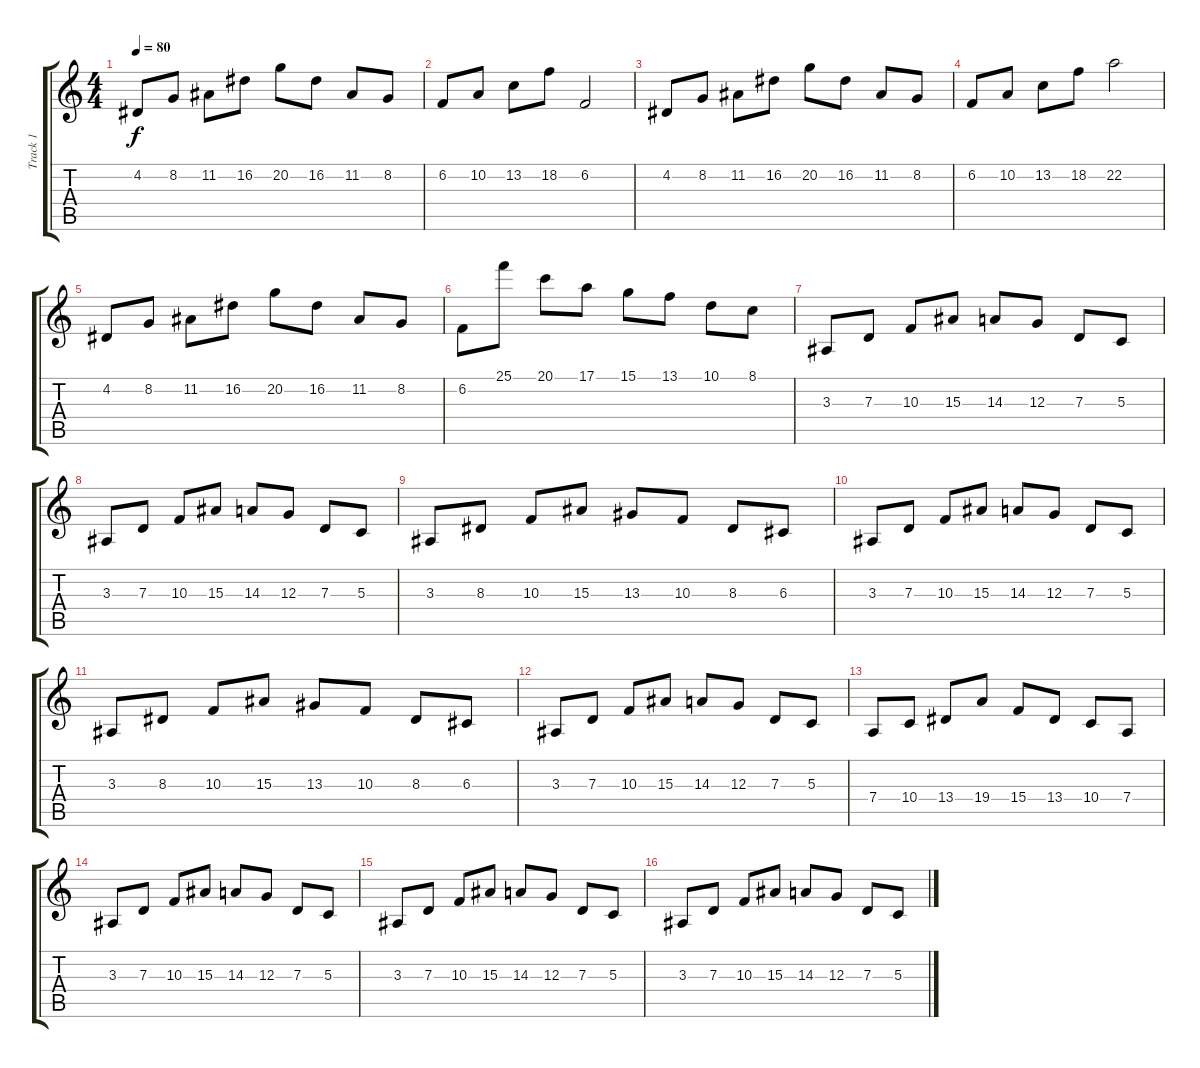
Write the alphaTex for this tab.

\track ("Track 1" "Track 1") {instrument orchestralharp}
\staff {score tabs}
\tuning (E4 B3 G3 D3 A2 E2) {hide}
\ts (4 4)
\tempo 80
\clef g2
\ks c
4.2.8{dy f} 8.2.8 11.2.8 16.2.8 20.2.8 16.2.8 11.2.8 8.2.8 |
6.2.8 10.2.8 13.2.8 18.2.8 6.2.2 |
4.2.8 8.2.8 11.2.8 16.2.8 20.2.8 16.2.8 11.2.8 8.2.8 |
6.2.8 10.2.8 13.2.8 18.2.8 22.2.2 |
4.2.8 8.2.8 11.2.8 16.2.8 20.2.8 16.2.8 11.2.8 8.2.8 |
6.2.8 25.1.8 20.1.8 17.1.8 15.1.8 13.1.8 10.1.8 8.1.8 |
3.3.8 7.3.8 10.3.8 15.3.8 14.3.8 12.3.8 7.3.8 5.3.8 |
3.3.8 7.3.8 10.3.8 15.3.8 14.3.8 12.3.8 7.3.8 5.3.8 |
3.3.8 8.3.8 10.3.8 15.3.8 13.3.8 10.3.8 8.3.8 6.3.8 |
3.3.8 7.3.8 10.3.8 15.3.8 14.3.8 12.3.8 7.3.8 5.3.8 |
3.3.8 8.3.8 10.3.8 15.3.8 13.3.8 10.3.8 8.3.8 6.3.8 |
3.3.8 7.3.8 10.3.8 15.3.8 14.3.8 12.3.8 7.3.8 5.3.8 |
7.4.8 10.4.8 13.4.8 19.4.8 15.4.8 13.4.8 10.4.8 7.4.8 |
3.3.8 7.3.8 10.3.8 15.3.8 14.3.8 12.3.8 7.3.8 5.3.8 |
3.3.8 7.3.8 10.3.8 15.3.8 14.3.8 12.3.8 7.3.8 5.3.8 |
3.3.8 7.3.8 10.3.8 15.3.8 14.3.8 12.3.8 7.3.8 5.3.8
